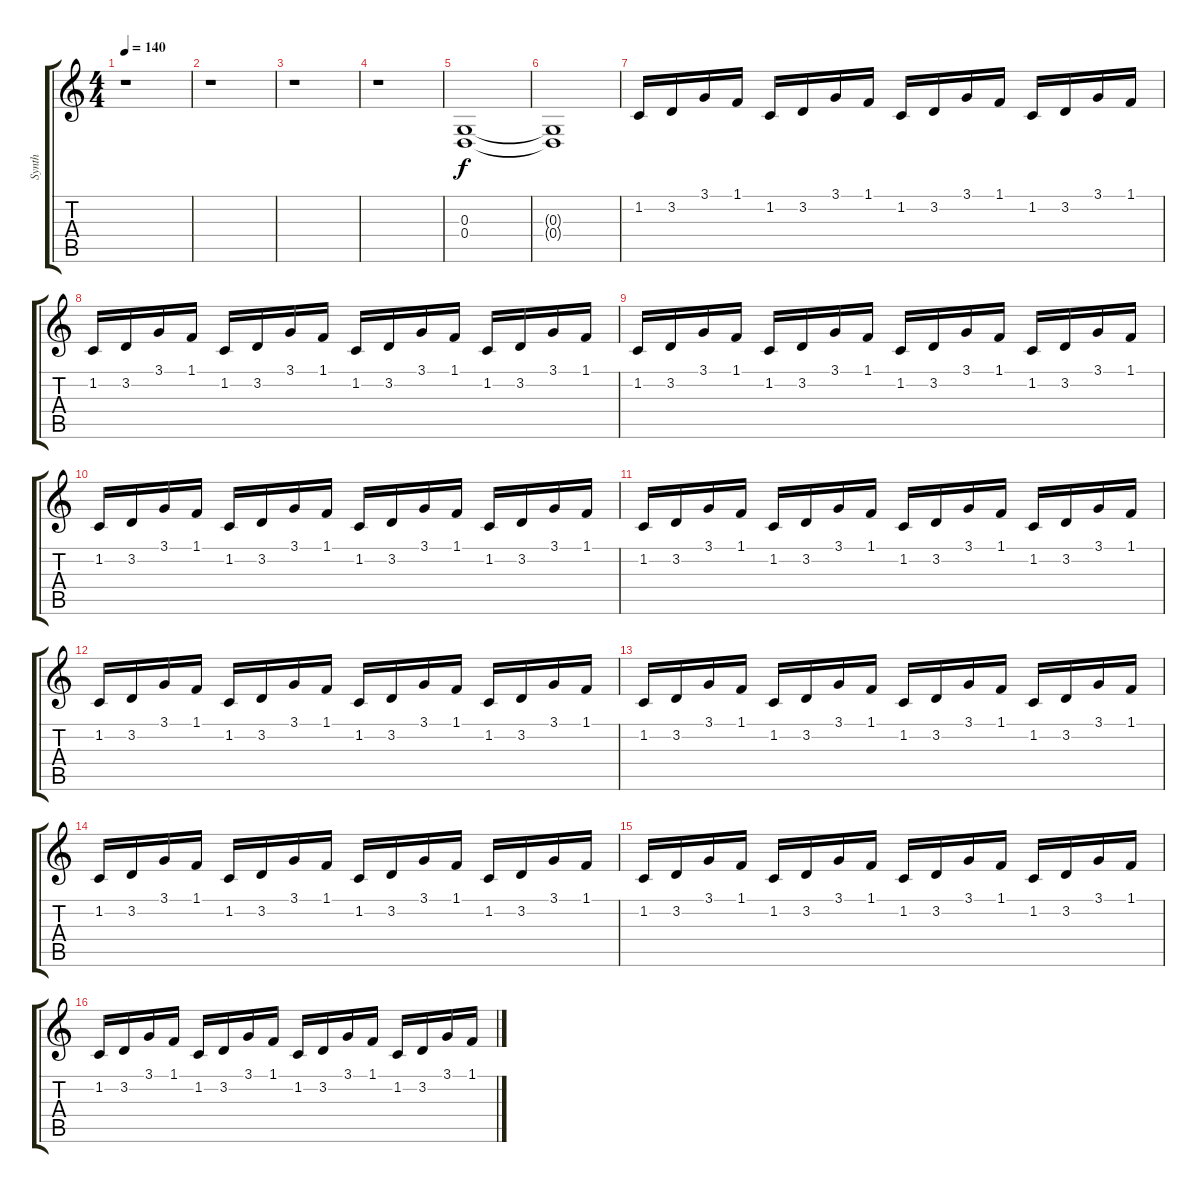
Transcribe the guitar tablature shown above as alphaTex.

\track ("Synth" "Synth") {instrument acousticgrandpiano}
\staff {score tabs}
\tuning (E4 B3 G3 D3 A2 E2) {hide}
\ts (4 4)
\tempo 140
\clef g2
\ks c
r.1{dy f} |
r.1 |
r.1 |
r.1 |
(0.3 0.4).1 |
(0.3{t} 0.4{t}).1 |
1.2.16{instrument acousticgrandpiano} 3.2.16 3.1.16 1.1.16 1.2.16 3.2.16 3.1.16 1.1.16 1.2.16 3.2.16 3.1.16 1.1.16 1.2.16 3.2.16 3.1.16 1.1.16 |
1.2.16 3.2.16 3.1.16 1.1.16 1.2.16 3.2.16 3.1.16 1.1.16 1.2.16 3.2.16 3.1.16 1.1.16 1.2.16 3.2.16 3.1.16 1.1.16 |
1.2.16 3.2.16 3.1.16 1.1.16 1.2.16 3.2.16 3.1.16 1.1.16 1.2.16 3.2.16 3.1.16 1.1.16 1.2.16 3.2.16 3.1.16 1.1.16 |
1.2.16 3.2.16 3.1.16 1.1.16 1.2.16 3.2.16 3.1.16 1.1.16 1.2.16 3.2.16 3.1.16 1.1.16 1.2.16 3.2.16 3.1.16 1.1.16 |
1.2.16 3.2.16 3.1.16 1.1.16 1.2.16 3.2.16 3.1.16 1.1.16 1.2.16 3.2.16 3.1.16 1.1.16 1.2.16 3.2.16 3.1.16 1.1.16 |
1.2.16 3.2.16 3.1.16 1.1.16 1.2.16 3.2.16 3.1.16 1.1.16 1.2.16 3.2.16 3.1.16 1.1.16 1.2.16 3.2.16 3.1.16 1.1.16 |
1.2.16 3.2.16 3.1.16 1.1.16 1.2.16 3.2.16 3.1.16 1.1.16 1.2.16 3.2.16 3.1.16 1.1.16 1.2.16 3.2.16 3.1.16 1.1.16 |
1.2.16 3.2.16 3.1.16 1.1.16 1.2.16 3.2.16 3.1.16 1.1.16 1.2.16 3.2.16 3.1.16 1.1.16 1.2.16 3.2.16 3.1.16 1.1.16 |
1.2.16 3.2.16 3.1.16 1.1.16 1.2.16 3.2.16 3.1.16 1.1.16 1.2.16 3.2.16 3.1.16 1.1.16 1.2.16 3.2.16 3.1.16 1.1.16 |
1.2.16 3.2.16 3.1.16 1.1.16 1.2.16 3.2.16 3.1.16 1.1.16 1.2.16 3.2.16 3.1.16 1.1.16 1.2.16 3.2.16 3.1.16 1.1.16
